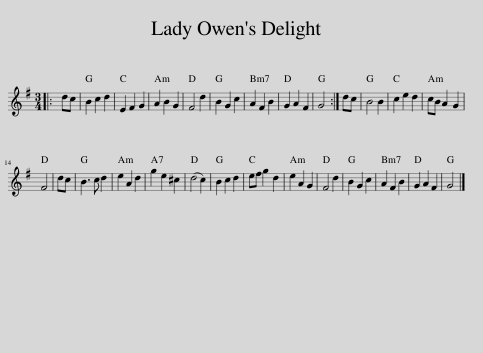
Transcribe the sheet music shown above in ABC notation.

X:1
L:1/8
M:3/4
I:linebreak $
K:G
V:1 treble
V:1
|: dc | B2 c2 d2 | E2 F2 G2 | A2 B2 G2 | F4 d2 | %5
 B2 G2 c2 | A2 F2 B2 | G2 A2 F2 | G4 :| dc | %10
 B4 B2 | c2 e2 d2 | cB A2 G2 |$ F4 | dc | %15
 B3 c d2 | e2 A2 d2 | g2 e2 ^c2 | (d4 c2) | B2 c2 d2 | %20
 ef g2 d2 | e2 A2 G2 | F4 d2 | B2 G2 c2 | A2 F2 B2 | %25
 G2 A2 F2 | G4 |] %27
